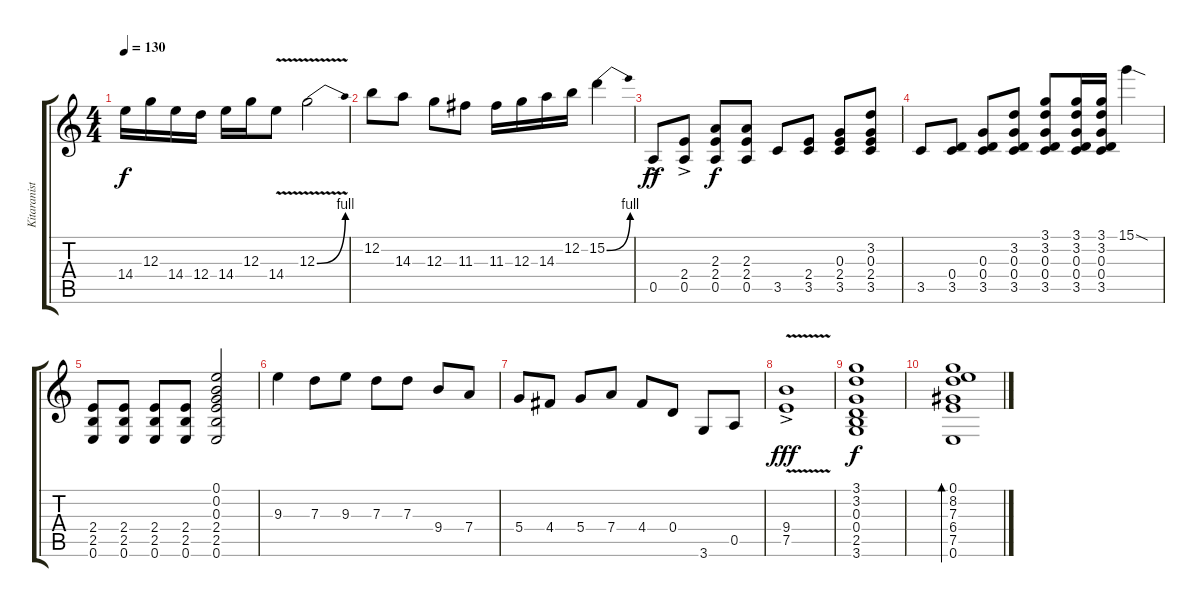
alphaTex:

\track ("Kitaranisti" "Kitaranist") {instrument electricguitarclean}
\staff {score tabs}
\tuning (E4 B3 G3 D3 A2 E2) {hide}
\ts (4 4)
\tempo 130
\clef g2
\ks c
14.4.16{dy f} 12.3.16 14.4.16 12.4.16 14.4.16 12.3.16 14.4{v}.8 12.3{be (bend 0 0 60 4) v}.2 |
12.2.8 14.3.8 12.3.8 11.3.8 11.3.16 12.3.16 14.3.16 12.2.16 15.2{be (bend 0 0 60 4)}.4 |
0.5{ac}.8{dy ff} (2.4{ac} 0.5{ac}).8 (2.3 2.4 0.5).8{dy f} (2.3 2.4 0.5).8 3.5.8 (2.4 3.5).8 (0.3 2.4 3.5).8 (3.2 0.3 2.4 3.5).8 |
3.5.8 (0.4 3.5).8 (0.3 0.4 3.5).8 (3.2 0.3 0.4 3.5).8 (3.1 3.2 0.3 0.4 3.5).8 (3.1 3.2 0.3 0.4 3.5).16 (3.1 3.2 0.3 0.4 3.5).16 15.1{sod}.4 |
(2.4 2.5 0.6).8 (2.4 2.5 0.6).8 (2.4 2.5 0.6).8 (2.4 2.5 0.6).8 (0.1 0.2 0.3 2.4 2.5 0.6).2 |
9.3.4 7.3.8 9.3.8 7.3.8 7.3.8 9.4.8 7.4.8 |
5.4.8 4.4.8 5.4.8 7.4.8 4.4.8 0.4.8 3.6.8 0.5.8 |
(9.4{ac} 7.5{v ac}).1{dy fff} |
(3.1 3.2 0.3 0.4 2.5 3.6).1{dy f instrument electricguitarclean} |
(0.1 8.2 7.3 6.4 7.5 0.6).1{bd 480}
